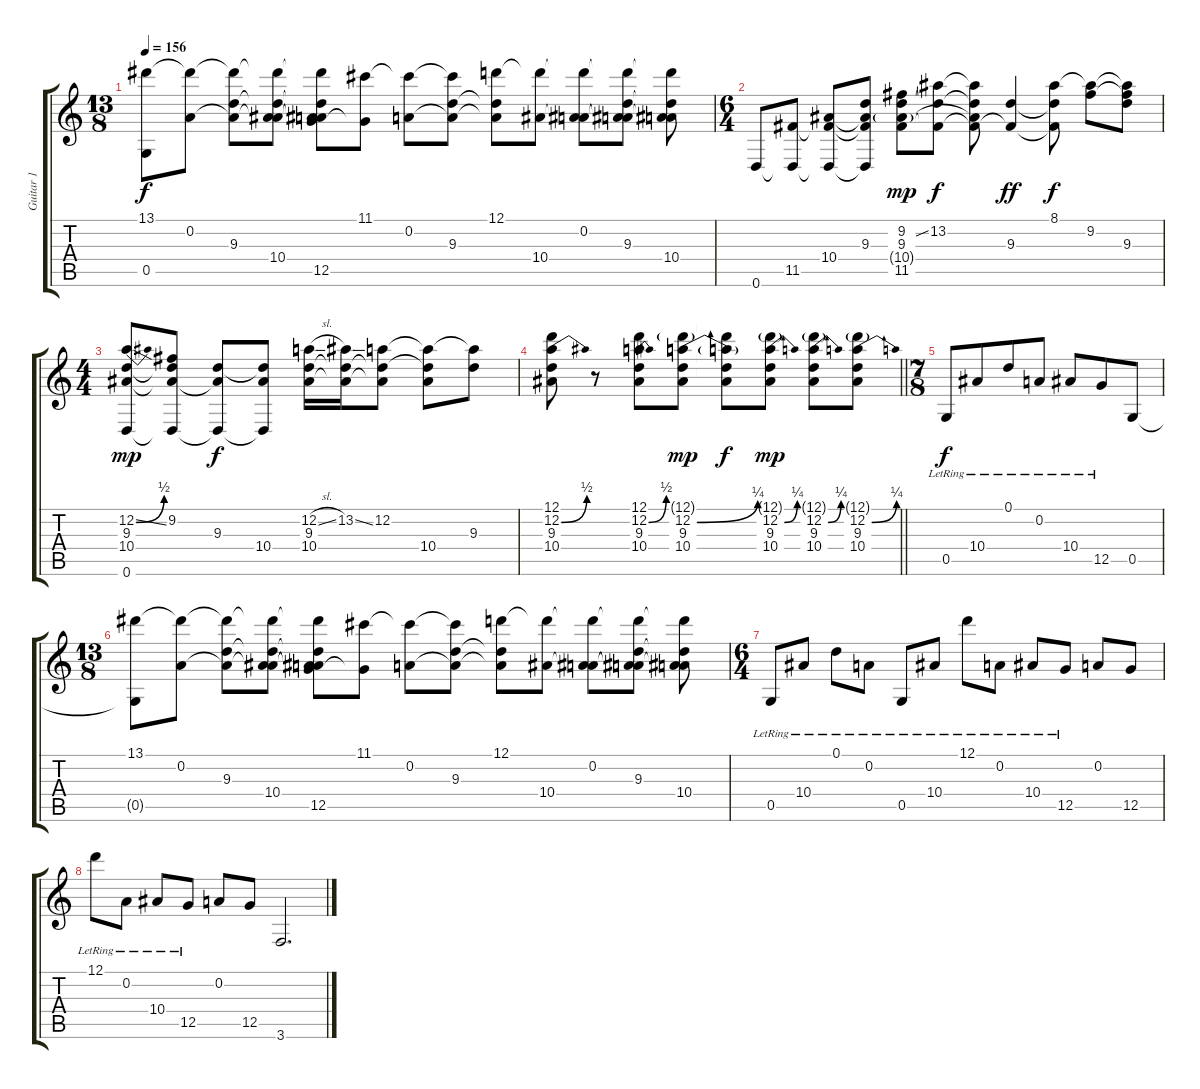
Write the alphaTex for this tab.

\track ("Guitar 1" "Guitar 1") {instrument distortionguitar}
\staff {score tabs}
\tuning (D4 A3 F3 C3 G2 D2) {hide}
\ts (13 8)
\tempo 156
\clef g2
\ks c
(13.1 0.5{t}).8{dy f} (13.1{t} 0.2).8 (13.1{t} 0.2{t} 9.3).8 (13.1{t} 0.2{t} 9.3{t} 10.4).8 (13.1{t} 0.2{t} 9.3{t} 10.4{t} 12.5).8 (11.1 12.5{t}).8 (11.1{t} 0.2).8 (11.1{t} 0.2{t} 9.3).8 (12.1 0.2{t} 9.3{t}).8 (12.1{t} 10.4).8 (12.1{t} 0.2 10.4{t}).8 (12.1{t} 0.2{t} 9.3 10.4{t}).8 (12.1{t} 0.2{t} 9.3{t} 10.4).8 |
\ts (6 4)
0.6.8 (11.5 0.6{t}).8 (10.4 11.5{t} 0.6{t}).8 (9.3 10.4{t} 11.5{t} 0.6{t}).8 (9.2{ss} 9.3 10.4{g} 11.5).8{dy mp} (13.2 9.3{t} 11.5{t}).8{dy f} (13.2{t} 9.3{t} 10.4{t} 11.5{t}).8 (9.3 11.5{t}).4{dy ff} (8.1 9.3{t} 11.5{t}).8{dy f} (8.1{t} 9.2).8 (8.1{t} 9.2{t} 9.3).8 |
\ts (4 4)
(12.2{be (bend 0 0 60 2) ss} 9.3 10.4 0.6).8{dy mp} (9.2 9.3{t} 10.4{t} 0.6{t}).8 (9.3 10.4{t} 0.6{t}).8{dy f} (9.3{t} 10.4 0.6{t}).8 (12.2{sl} 9.3 10.4).16 (13.2{ss} 9.3{t} 10.4{t}).16 (12.2 9.3{t} 10.4{t}).8 (12.2{t} 9.3{t} 10.4).8 (12.2{t} 9.3).8 |
\barLineRight lightlight
(12.1 12.2{be (bend 0 0 60 2)} 9.3 10.4).8 r.8 (12.1 12.2{be (bend 0 0 60 2)} 9.3 10.4).8 (12.1{g} 12.2{be (bend 0 0 60 1)} 9.3 10.4).8{dy mp} (12.1{t} 12.2{t} 9.3{t} 10.4{t}).8{dy f} (12.1{g} 12.2{be (bend 0 0 60 1)} 9.3 10.4).8{dy mp} (12.1{g} 12.2{be (bend 0 0 60 1)} 9.3 10.4).8 (12.1{g} 12.2{be (bend 0 0 60 1)} 9.3 10.4).8 |
\ts (7 8)
\section ("" "")
0.5{lr}.8{dy f} 10.4{lr}.8 0.1{lr}.8 0.2{lr}.8 10.4{lr}.8 12.5{lr}.8 0.5.8 |
\ts (13 8)
(13.1 0.5{t}).8 (13.1{t} 0.2).8 (13.1{t} 0.2{t} 9.3).8 (13.1{t} 0.2{t} 9.3{t} 10.4).8 (13.1{t} 0.2{t} 9.3{t} 10.4{t} 12.5).8 (11.1 12.5{t}).8 (11.1{t} 0.2).8 (11.1{t} 0.2{t} 9.3).8 (12.1 0.2{t} 9.3{t}).8 (12.1{t} 10.4).8 (12.1{t} 0.2 10.4{t}).8 (12.1{t} 0.2{t} 9.3 10.4{t}).8 (12.1{t} 0.2{t} 9.3{t} 10.4).8 |
\ts (6 4)
0.5{lr}.8 10.4{lr}.8 0.1{lr}.8 0.2{lr}.8 0.5{lr}.8 10.4{lr}.8 12.1{lr}.8 0.2{lr}.8 10.4{lr}.8 12.5{lr}.8 0.2.8 12.5.8 |
12.1{lr}.8 0.2{lr}.8 10.4{lr}.8 12.5{lr}.8 0.2.8 12.5.8 3.6.2{d}
